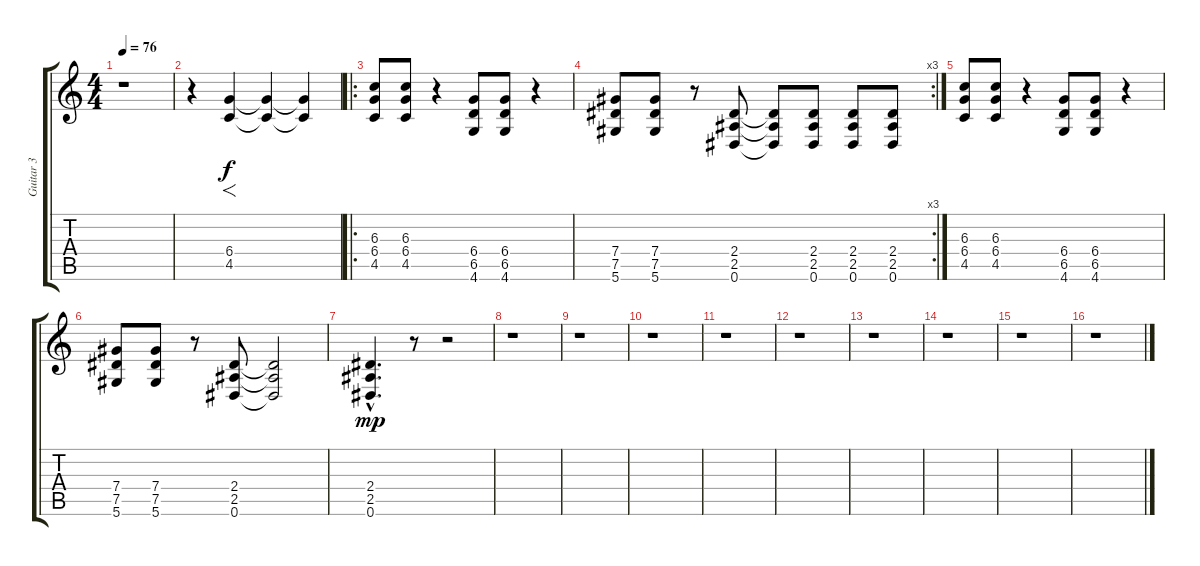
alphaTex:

\track ("Guitar 3" "Guitar 3") {instrument overdrivenguitar}
\staff {score tabs}
\tuning (Eb4 Bb3 Gb3 Db3 Ab2 Eb2) {hide}
\ts (4 4)
\tempo 76
\clef g2
\ks c
r.1{dy f} |
r.4 (6.4 4.5).4{f} (6.4{t} 4.5{t}).4 (6.4{t} 4.5{t}).4 |
\ro
(6.3 6.4 4.5).8 (6.3 6.4 4.5).8 r.4 (6.4 6.5 4.6).8 (6.4 6.5 4.6).8 r.4 |
\rc 3
(7.4 7.5 5.6).8 (7.4 7.5 5.6).8 r.8 (2.4 2.5 0.6).8 (2.4{t} 2.5{t} 0.6{t}).8 (2.4 2.5 0.6).8 (2.4 2.5 0.6).8 (2.4 2.5 0.6).8 |
(6.3 6.4 4.5).8 (6.3 6.4 4.5).8 r.4 (6.4 6.5 4.6).8 (6.4 6.5 4.6).8 r.4 |
(7.4 7.5 5.6).8 (7.4 7.5 5.6).8 r.8 (2.4 2.5 0.6).8 (2.4{t} 2.5{t} 0.6{t}).2 |
(2.4{hac} 2.5{hac} 0.6{hac}).4{d dy mp} r.8 r.2 |
r.1 |
r.1 |
r.1 |
r.1 |
r.1 |
r.1 |
r.1 |
r.1 |
r.1
